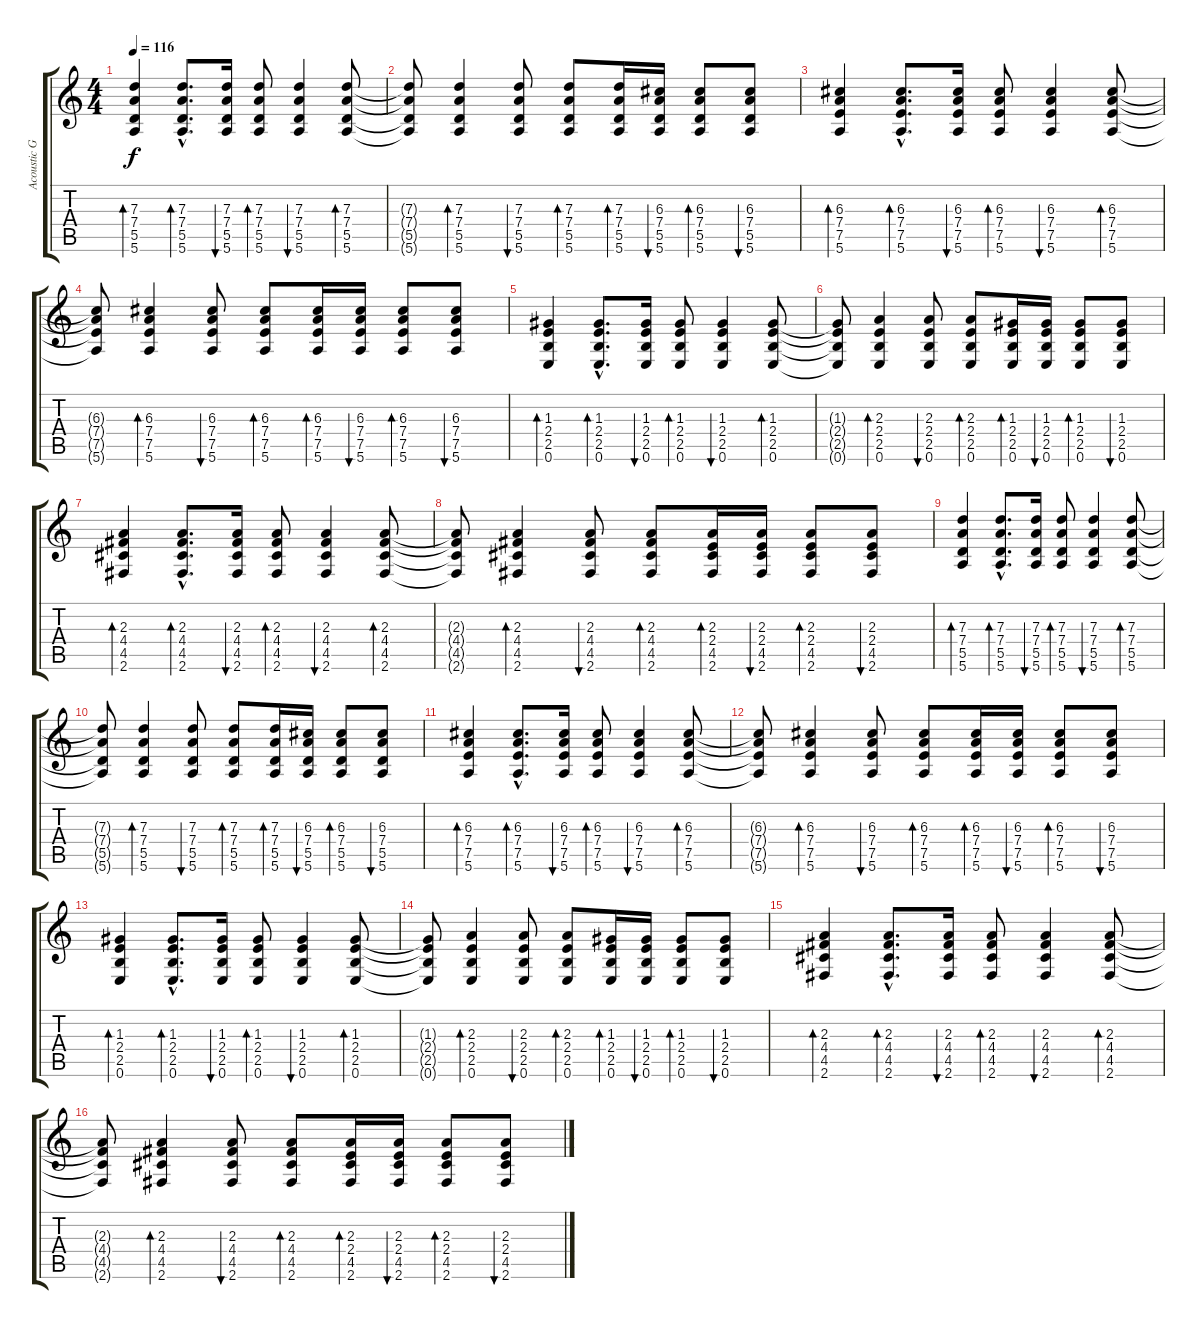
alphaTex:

\track ("Acoustic Guitar" "Acoustic G") {instrument acousticguitarsteel}
\staff {score tabs}
\tuning (E4 B3 G3 D3 A2 E2) {hide}
\ts (4 4)
\tempo 116
\clef g2
\ks c
(7.3 7.4 5.5 5.6).4{bd 30 dy f} (7.3{hac} 7.4{hac} 5.5{hac} 5.6{hac}).8{d bd 30} (7.3 7.4 5.5 5.6).16{bu 30} (7.3 7.4 5.5 5.6).8{bd 30} (7.3 7.4 5.5 5.6).4{bu 30} (7.3 7.4 5.5 5.6).8{bd 30} |
(7.3{t} 7.4{t} 5.5{t} 5.6{t}).8 (7.3 7.4 5.5 5.6).4{bd 30} (7.3 7.4 5.5 5.6).8{bu 30} (7.3 7.4 5.5 5.6).8{bd 30} (7.3 7.4 5.5 5.6).16{bd 30} (6.3 7.4 5.5 5.6).16{bu 30} (6.3 7.4 5.5 5.6).8{bd 30} (6.3 7.4 5.5 5.6).8{bu 30} |
(6.3 7.4 7.5 5.6).4{bd 30} (6.3{hac} 7.4{hac} 7.5{hac} 5.6{hac}).8{d bd 30} (6.3 7.4 7.5 5.6).16{bu 30} (6.3 7.4 7.5 5.6).8{bd 30} (6.3 7.4 7.5 5.6).4{bu 30} (6.3 7.4 7.5 5.6).8{bd 30} |
(6.3{t} 7.4{t} 7.5{t} 5.6{t}).8 (6.3 7.4 7.5 5.6).4{bd 30} (6.3 7.4 7.5 5.6).8{bu 30} (6.3 7.4 7.5 5.6).8{bd 30} (6.3 7.4 7.5 5.6).16{bd 30} (6.3 7.4 7.5 5.6).16{bu 30} (6.3 7.4 7.5 5.6).8{bd 30} (6.3 7.4 7.5 5.6).8{bu 30} |
(1.3 2.4 2.5 0.6).4{bd 30} (1.3{hac} 2.4{hac} 2.5{hac} 0.6{hac}).8{d bd 30} (1.3 2.4 2.5 0.6).16{bu 30} (1.3 2.4 2.5 0.6).8{bd 30} (1.3 2.4 2.5 0.6).4{bu 30} (1.3 2.4 2.5 0.6).8{bd 30} |
(1.3{t} 2.4{t} 2.5{t} 0.6{t}).8 (2.3 2.4 2.5 0.6).4{bd 30} (2.3 2.4 2.5 0.6).8{bu 30} (2.3 2.4 2.5 0.6).8{bd 30} (1.3 2.4 2.5 0.6).16{bd 30} (1.3 2.4 2.5 0.6).16{bu 30} (1.3 2.4 2.5 0.6).8{bd 30} (1.3 2.4 2.5 0.6).8{bu 30} |
(2.3 4.4 4.5 2.6).4{bd 30} (2.3{hac} 4.4{hac} 4.5{hac} 2.6{hac}).8{d bd 30} (2.3 4.4 4.5 2.6).16{bu 30} (2.3 4.4 4.5 2.6).8{bd 30} (2.3 4.4 4.5 2.6).4{bu 30} (2.3 4.4 4.5 2.6).8{bd 30} |
(2.3{t} 4.4{t} 4.5{t} 2.6{t}).8 (2.3 4.4 4.5 2.6).4{bd 30} (2.3 4.4 4.5 2.6).8{bu 30} (2.3 4.4 4.5 2.6).8{bd 30} (2.3 2.4 4.5 2.6).16{bd 30} (2.3 2.4 4.5 2.6).16{bu 30} (2.3 2.4 4.5 2.6).8{bd 30} (2.3 2.4 4.5 2.6).8{bu 30} |
(7.3 7.4 5.5 5.6).4{bd 30} (7.3{hac} 7.4{hac} 5.5{hac} 5.6{hac}).8{d bd 30} (7.3 7.4 5.5 5.6).16{bu 30} (7.3 7.4 5.5 5.6).8{bd 30} (7.3 7.4 5.5 5.6).4{bu 30} (7.3 7.4 5.5 5.6).8{bd 30} |
(7.3{t} 7.4{t} 5.5{t} 5.6{t}).8 (7.3 7.4 5.5 5.6).4{bd 30} (7.3 7.4 5.5 5.6).8{bu 30} (7.3 7.4 5.5 5.6).8{bd 30} (7.3 7.4 5.5 5.6).16{bd 30} (6.3 7.4 5.5 5.6).16{bu 30} (6.3 7.4 5.5 5.6).8{bd 30} (6.3 7.4 5.5 5.6).8{bu 30} |
(6.3 7.4 7.5 5.6).4{bd 30} (6.3{hac} 7.4{hac} 7.5{hac} 5.6{hac}).8{d bd 30} (6.3 7.4 7.5 5.6).16{bu 30} (6.3 7.4 7.5 5.6).8{bd 30} (6.3 7.4 7.5 5.6).4{bu 30} (6.3 7.4 7.5 5.6).8{bd 30} |
(6.3{t} 7.4{t} 7.5{t} 5.6{t}).8 (6.3 7.4 7.5 5.6).4{bd 30} (6.3 7.4 7.5 5.6).8{bu 30} (6.3 7.4 7.5 5.6).8{bd 30} (6.3 7.4 7.5 5.6).16{bd 30} (6.3 7.4 7.5 5.6).16{bu 30} (6.3 7.4 7.5 5.6).8{bd 30} (6.3 7.4 7.5 5.6).8{bu 30} |
(1.3 2.4 2.5 0.6).4{bd 30} (1.3{hac} 2.4{hac} 2.5{hac} 0.6{hac}).8{d bd 30} (1.3 2.4 2.5 0.6).16{bu 30} (1.3 2.4 2.5 0.6).8{bd 30} (1.3 2.4 2.5 0.6).4{bu 30} (1.3 2.4 2.5 0.6).8{bd 30} |
(1.3{t} 2.4{t} 2.5{t} 0.6{t}).8 (2.3 2.4 2.5 0.6).4{bd 30} (2.3 2.4 2.5 0.6).8{bu 30} (2.3 2.4 2.5 0.6).8{bd 30} (1.3 2.4 2.5 0.6).16{bd 30} (1.3 2.4 2.5 0.6).16{bu 30} (1.3 2.4 2.5 0.6).8{bd 30} (1.3 2.4 2.5 0.6).8{bu 30} |
(2.3 4.4 4.5 2.6).4{bd 30} (2.3{hac} 4.4{hac} 4.5{hac} 2.6{hac}).8{d bd 30} (2.3 4.4 4.5 2.6).16{bu 30} (2.3 4.4 4.5 2.6).8{bd 30} (2.3 4.4 4.5 2.6).4{bu 30} (2.3 4.4 4.5 2.6).8{bd 30} |
(2.3{t} 4.4{t} 4.5{t} 2.6{t}).8 (2.3 4.4 4.5 2.6).4{bd 30} (2.3 4.4 4.5 2.6).8{bu 30} (2.3 4.4 4.5 2.6).8{bd 30} (2.3 2.4 4.5 2.6).16{bd 30} (2.3 2.4 4.5 2.6).16{bu 30} (2.3 2.4 4.5 2.6).8{bd 30} (2.3 2.4 4.5 2.6).8{bu 30}
